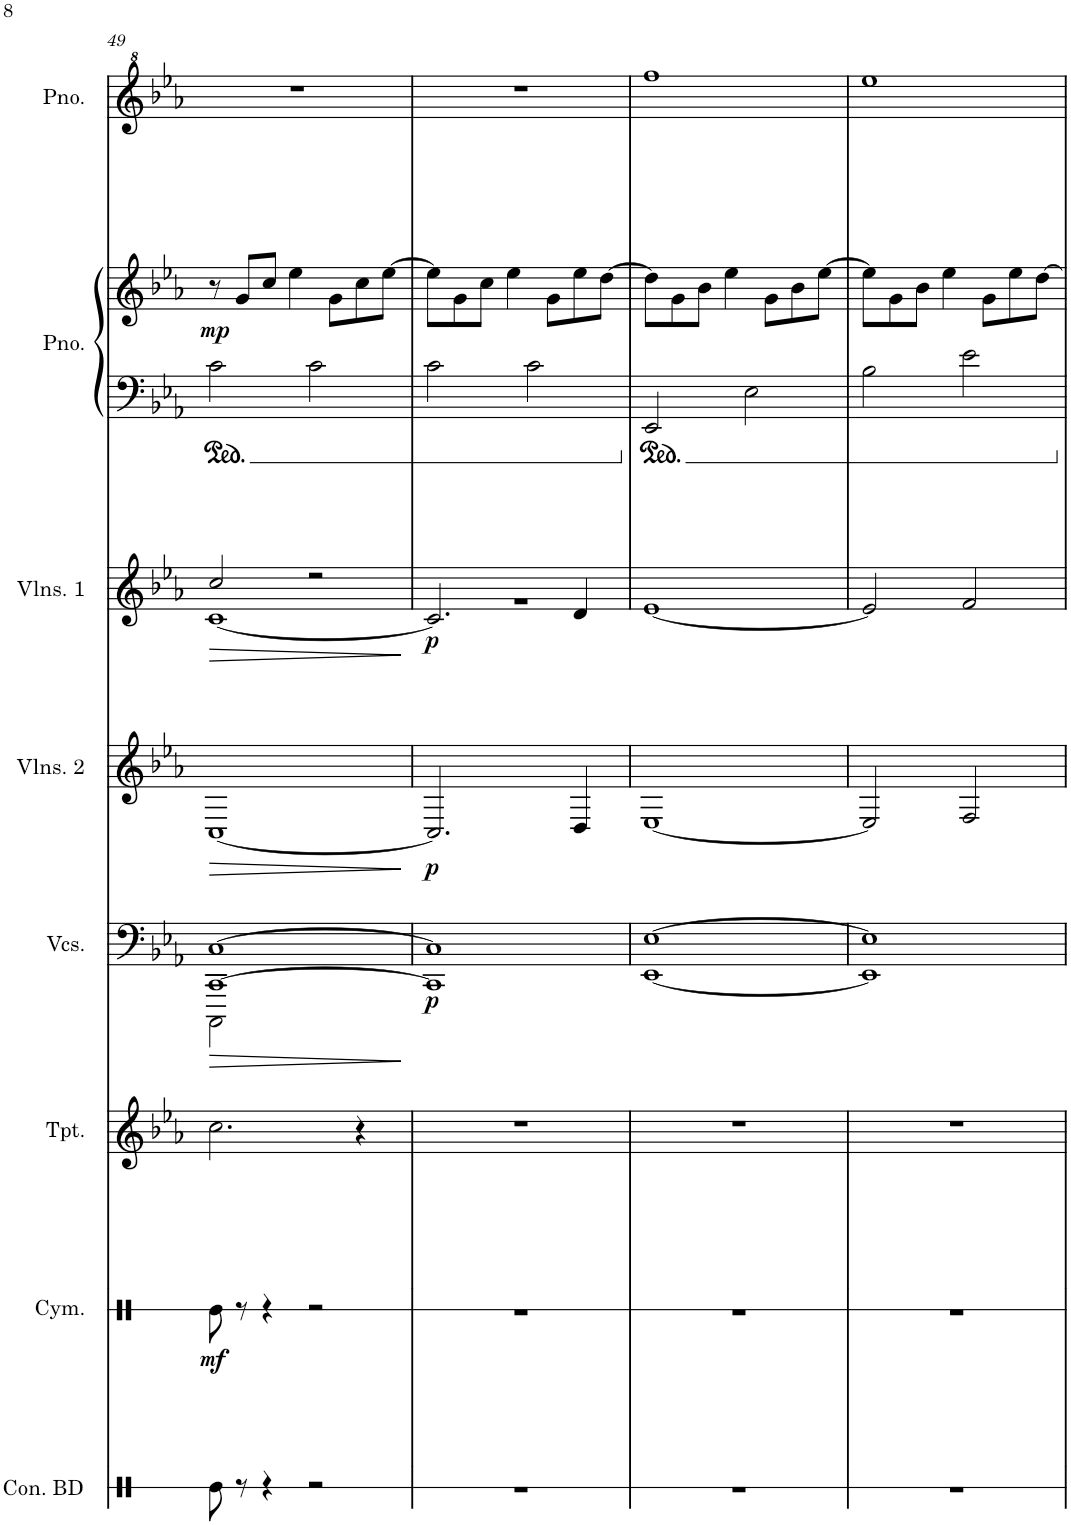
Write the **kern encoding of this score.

**kern	**kern	**dynam	**kern	**dynam	**kern	**dynam	**kern	**kern	**dynam	**kern
*part6	*part5	*part5	*part4	*part4	*part3	*part3	*part2	*part2	*part2	*part1
*staff7	*staff6	*staff6	*staff5	*staff5	*staff4	*staff4	*staff3	*staff2	*staff2/3	*staff1
*I"Trumpet	*I"Violoncellos	*	*I"Violins 2	*	*I"Violins 1	*	*I"Grand Piano	*	*	*I"Grand Piano
*I'Tpt.	*I'Vcs.	*	*I'Vlns. 2	*	*I'Vlns. 1	*	*I'Pno.	*	*	*I'Pno.
!!LO:PB:g=z
*clefG2	*clefF4	*	*clefG2	*	*clefG2	*	*clefF4	*clefG2	*	*clefG^2
*Trd1c2	*	*	*	*	*	*	*	*	*	*
*k[b-e-a-]	*k[b-e-a-]	*	*k[b-e-a-]	*	*k[b-e-a-]	*	*k[b-e-a-]	*k[b-e-a-]	*	*k[b-e-a-]
*M4/4	*M4/4	*	*M4/4	*	*M4/4	*	*M4/4	*M4/4	*	*M4/4
=49	=49	=49	=49	=49	=49	=49	=49	=49	=49	=49
!	!	!LO:HP:b	!	!LO:HP:b	!	!LO:HP:b	!	!	!LO:DY:b	!
*	*^	*	*	*	*^	*	*	*	*	*
2.cc\	[1CC [1C	2CCC\	>	[1C	>	2cc/	[1c	>	2c\	8r	mp	1r
.	.	.	.	.	.	.	.	.	.	8g/L	.	.
.	.	.	.	.	.	.	.	.	.	8cc/J	.	.
.	.	.	.	.	.	.	.	.	.	4ee-\	.	.
.	.	2ryy	.	.	.	2r	.	.	2c\	.	.	.
.	.	.	.	.	.	.	.	.	.	8g\L	.	.
4r	.	.	.	.	.	.	.	.	.	8cc\	.	.
.	.	.	.	.	.	.	.	.	.	[8ee-\J	.	.
*	*v	*v	*	*	*	*v	*v	*	*	*	*	*
.	.	]	.	]	.	]	.	.	.	.
=50	=50	=50	=50	=50	=50	=50	=50	=50	=50	=50
*	*	*	*	*	*^	*	*	*	*	*
!	!	!LO:DY:b	!	!LO:DY:b	!	!	!LO:DY:b	!	!	!	!
1r	1CC] 1C]	p	2.C/]	p	2.c/]	1r	p	2c\	8ee-\L]	.	1r
.	.	.	.	.	.	.	.	.	8g\	.	.
.	.	.	.	.	.	.	.	.	8cc\J	.	.
.	.	.	.	.	.	.	.	.	4ee-\	.	.
.	.	.	.	.	.	.	.	2c\	.	.	.
.	.	.	.	.	.	.	.	.	8g\L	.	.
.	.	.	4D/	.	4d/	.	.	.	8ee-\	.	.
.	.	.	.	.	.	.	.	.	[8dd\J	.	.
*	*	*	*	*	*v	*v	*	*	*	*	*
=51	=51	=51	=51	=51	=51	=51	=51	=51	=51	=51
1r	[1EE- [1E-	.	[1E-	.	[1e-	.	2EE-/	8dd\L]	.	1fff
.	.	.	.	.	.	.	.	8g\	.	.
.	.	.	.	.	.	.	.	8b-\J	.	.
.	.	.	.	.	.	.	.	4ee-\	.	.
.	.	.	.	.	.	.	2E-\	.	.	.
.	.	.	.	.	.	.	.	8g\L	.	.
.	.	.	.	.	.	.	.	8b-\	.	.
.	.	.	.	.	.	.	.	[8ee-\J	.	.
=52	=52	=52	=52	=52	=52	=52	=52	=52	=52	=52
1r	1EE-] 1E-]	.	2E-/]	.	2e-/]	.	2B-\	8ee-\L]	.	1eee-
.	.	.	.	.	.	.	.	8g\	.	.
.	.	.	.	.	.	.	.	8b-\J	.	.
.	.	.	.	.	.	.	.	4ee-\	.	.
.	.	.	2F/	.	2f/	.	2e-\	.	.	.
.	.	.	.	.	.	.	.	8g\L	.	.
.	.	.	.	.	.	.	.	8ee-\	.	.
.	.	.	.	.	.	.	.	[8dd\J	.	.
=	=	=	=	=	=	=	=	=	=	=
*-	*-	*-	*-	*-	*-	*-	*-	*-	*-	*-
